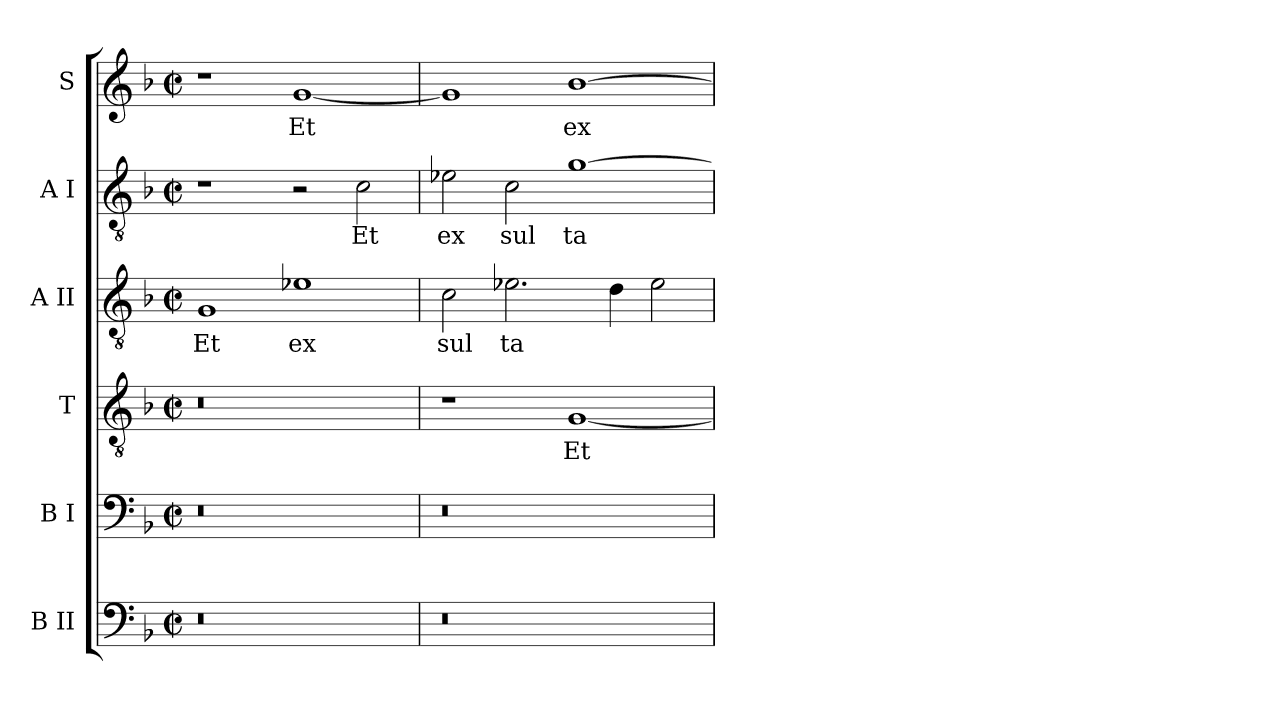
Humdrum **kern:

**kern	**kern	**kern	**text	**kern	**text	**kern	**text	**kern	**text
*part6	*part5	*part4	*part4	*part3	*part3	*part2	*part2	*part1	*part1
*staff6	*staff5	*staff4	*staff4	*staff3	*staff3	*staff2	*staff2	*staff1	*staff1
*I"B II	*I"B I	*I"T	*	*I"A II	*	*I"A I	*	*I"S	*
*I'B II	*I'B I	*I'T	*	*I'A II	*	*I'A I	*	*I'S	*
!!LO:PB:g=z
*stria5	*stria5	*stria5	*	*stria5	*	*stria5	*	*stria5	*
*clefF4	*clefF4	*clefGv2	*	*clefGv2	*	*clefGv2	*	*clefG2	*
*k[b-]	*k[b-]	*k[b-]	*	*k[b-]	*	*k[b-]	*	*k[b-]	*
*F:	*F:	*F:	*	*F:	*	*F:	*	*F:	*
*M2/2	*M2/2	*M2/2	*	*M2/2	*	*M2/2	*	*M2/2	*
*met(c|)	*met(c|)	*met(c|)	*	*met(c|)	*	*met(c|)	*	*met(c|)	*
=1	=1	=1	=1	=1	=1	=1	=1	=1	=1
!	!	!	!	!	!LO:LY:b:cj	!	!	!	!
0r	0r	0r	.	1G	Et	1r	.	1r	.
!	!	!	!	!	!LO:LY:b:cj	!	!	!	!LO:LY:b:cj
.	.	.	.	1e-X	ex	2r	.	[<1g	Et
!	!	!	!	!	!	!	!LO:LY:b:cj	!	!
.	.	.	.	.	.	2c\	Et	.	.
=2	=2	=2	=2	=2	=2	=2	=2	=2	=2
!	!	!	!	!	!LO:LY:b:cj	!	!LO:LY:b:cj	!	!LO:LY:b:cj
0r	0r	1r	.	2c\	sul	2e-X\	ex	1g]	.
!	!	!	!	!	!LO:LY:b:cj	!	!LO:LY:b:cj	!	!
.	.	.	.	2.e-X\	ta	2c\	sul	.	.
!	!	!	!LO:LY:b:cj	!	!	!	!LO:LY:b:cj	!	!LO:LY:b:cj
.	.	[<1G	Et	.	.	[>1g	ta	[>1b-	ex
!	!	!	!	!	!LO:LY:b:cj	!	!	!	!
.	.	.	.	4d\	.	.	.	.	.
!	!	!	!	!	!LO:LY:b:cj	!	!	!	!
.	.	.	.	2e-\	.	.	.	.	.
=	=	=	=	=	=	=	=	=	=
*-	*-	*-	*-	*-	*-	*-	*-	*-	*-
